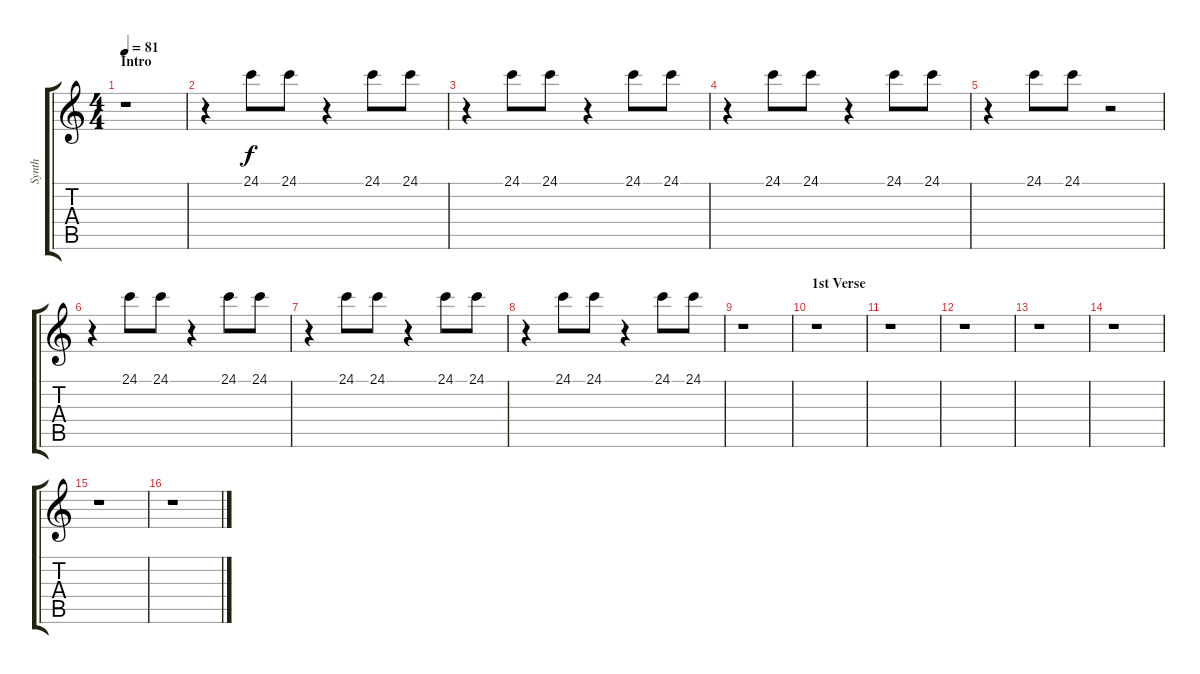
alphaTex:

\track ("Synth" "Synth") {instrument lead4chiff}
\staff {score tabs}
\tuning (C4 G3 Eb3 Bb2 F2 C2) {hide}
\ts (4 4)
\section ("" "Intro")
\tempo 81
\clef g2
\ks c
r.1{dy f instrument lead4chiff} |
r.4 24.1.8 24.1.8 r.4 24.1.8 24.1.8 |
r.4 24.1.8 24.1.8 r.4 24.1.8 24.1.8 |
r.4 24.1.8 24.1.8 r.4 24.1.8 24.1.8 |
r.4 24.1.8 24.1.8 r.2 |
r.4 24.1.8 24.1.8 r.4 24.1.8 24.1.8 |
r.4 24.1.8 24.1.8 r.4 24.1.8 24.1.8 |
r.4 24.1.8 24.1.8 r.4 24.1.8 24.1.8 |
r.1 |
\section ("" "1st Verse")
r.1 |
r.1 |
r.1 |
r.1 |
r.1 |
r.1 |
r.1
